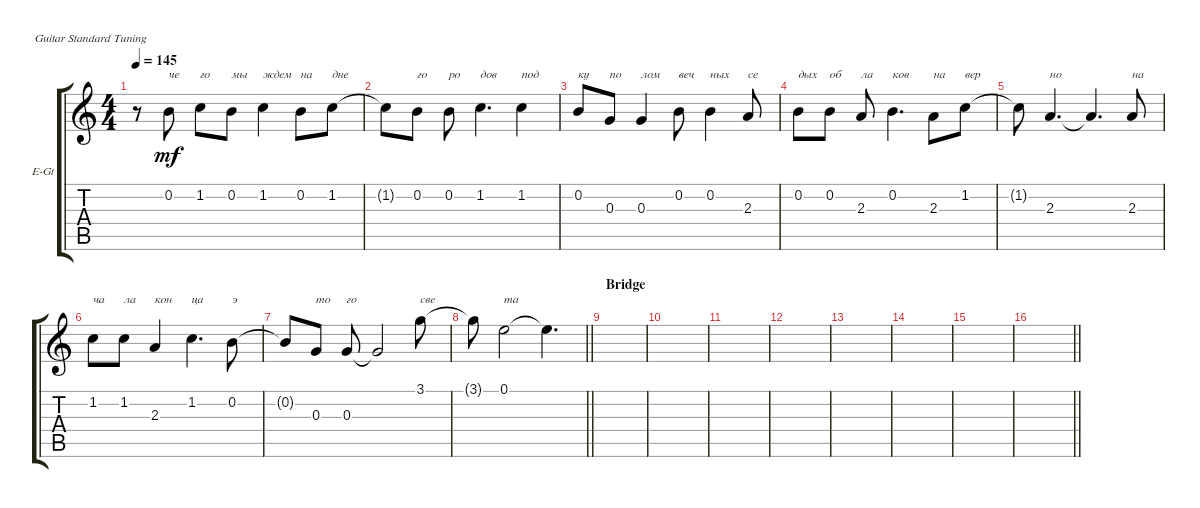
\bracketExtendMode groupsimilarinstruments
\firstSystemTrackNameOrientation horizontal
\otherSystemsTrackNameOrientation horizontal
\track ("voice (Artur Potemkin)" "E-Gt") {instrument electricguitarclean}
\staff {score tabs}
\tuning (E4 B3 G3 D3 A2 E2)
\ts (4 4)
\tempo 145
\clef g2
\scale
0.333333
\ks aminor
r.8{dy mf} 0.2.8{txt "че"} 1.2.8{txt "го"} 0.2.8{txt "мы"} 1.2.4{txt "ждем"} 0.2.8{txt "на"} 1.2.8{txt "дне"} |
\scale
0.333333 1.2{t}.8 0.2.8{txt "го"} 0.2.8{txt "ро"} 1.2.4{d txt "дов"} 1.2.4{txt "под"} |
\scale
0.333333 0.2.8{txt "ку"} 0.3.8{txt "по"} 0.3.4{txt "лом"} 0.2.8{txt "веч"} 0.2.4{txt "ных"} 2.3.8{txt "се"} |
\scale
0.333333 0.2.8{txt "дых"} 0.2.8{txt "об"} 2.3.8{txt "ла"} 0.2.4{d txt "ков"} 2.3.8{txt "на"} 1.2.8{txt "вер"} |
\scale
0.333333 1.2{t}.8 2.3.4{d txt "но"} 2.3{t}.4{d} 2.3.8{txt "на"} |
\scale
0.333333 1.2.8{txt "ча"} 1.2.8{txt "ла"} 2.3.4{txt "кон"} 1.2.4{d txt "ца"} 0.2.8{txt "э"} |
\scale
0.333333 0.2{t}.8 0.3.8{txt "то"} 0.3.8{txt "го"} 0.3{t}.2 3.1.8{txt "све"} |
\scale
0.333333
\barLineRight lightlight
3.1{t}.8 0.1.2{txt "та"} 0.1{t}.4{d} |
\section ("" "Bridge")
\scale
0.333333 |
\scale
0.333333 |
\scale
0.333333 |
\scale
0.333333 |
\scale
0.333333 |
\scale
0.333333 |
\scale
0.333333 |
\scale
0.333333
\barLineRight lightlight
